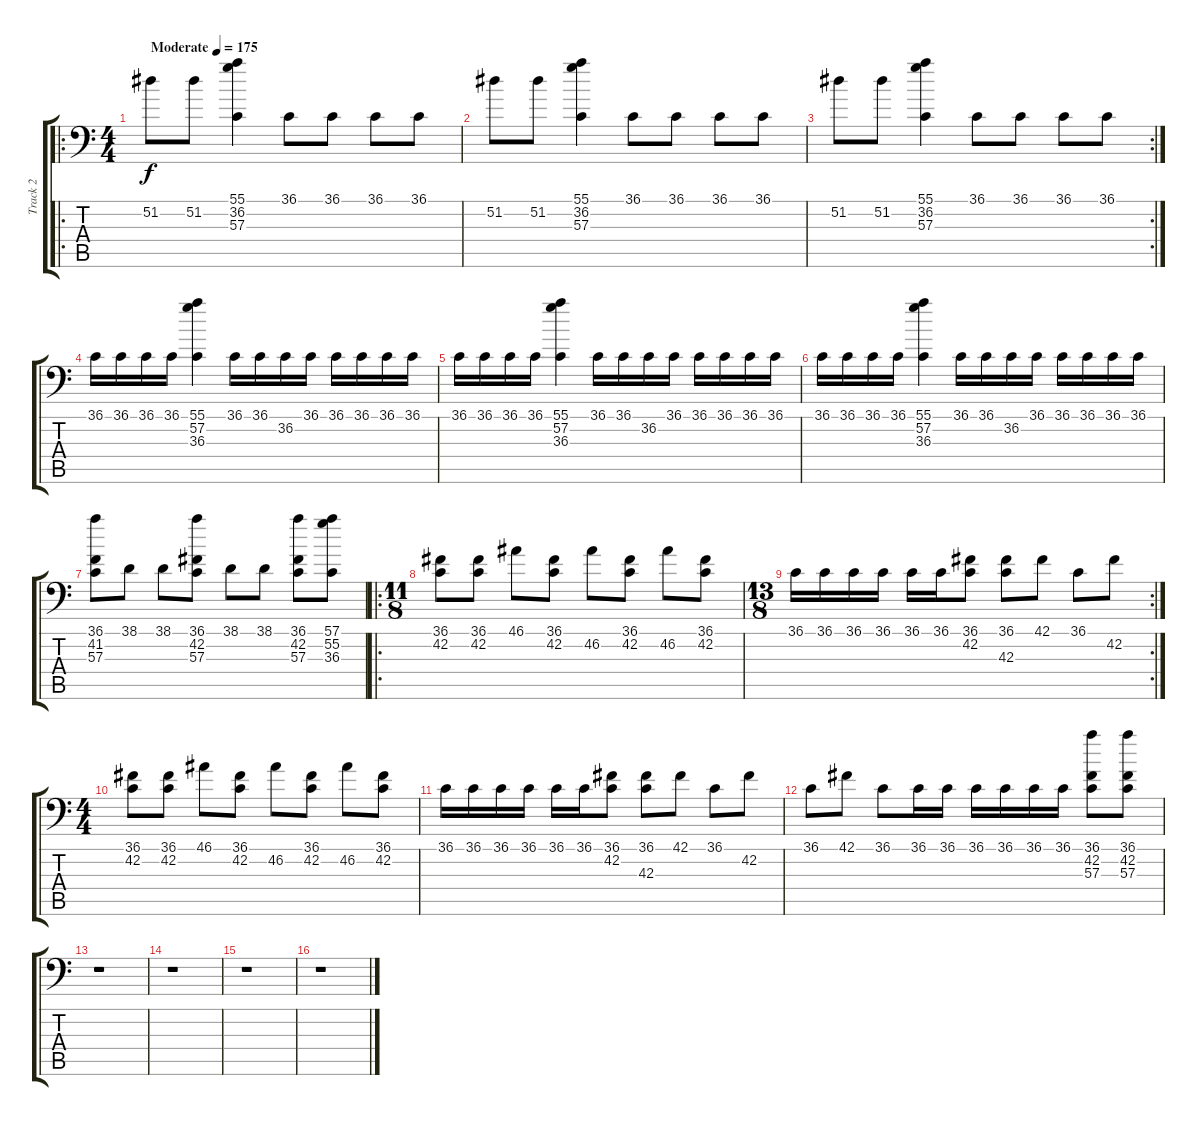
\track ("Track 2" "Track 2") {instrument acousticgrandpiano}
\staff {score tabs}
\tuning (C-1 C-1 C-1 C-1 C-1 C-1) {hide}
\ro
\ts (4 4)
\tempo (175 "Moderate")
\clef f4
\ks c
51.2.8{dy f instrument acousticgrandpiano} 51.2.8 (55.1 36.2 57.3).4 36.1.8 36.1.8 36.1.8 36.1.8 |
51.2.8 51.2.8 (55.1 36.2 57.3).4 36.1.8 36.1.8 36.1.8 36.1.8 |
\rc 2
51.2.8 51.2.8 (55.1 36.2 57.3).4 36.1.8 36.1.8 36.1.8 36.1.8 |
36.1.16 36.1.16 36.1.16 36.1.16 (55.1 57.2 36.3).4 36.1.16 36.1.16 36.2.16 36.1.16 36.1.16 36.1.16 36.1.16 36.1.16 |
36.1.16 36.1.16 36.1.16 36.1.16 (55.1 57.2 36.3).4 36.1.16 36.1.16 36.2.16 36.1.16 36.1.16 36.1.16 36.1.16 36.1.16 |
36.1.16 36.1.16 36.1.16 36.1.16 (55.1 57.2 36.3).4 36.1.16 36.1.16 36.2.16 36.1.16 36.1.16 36.1.16 36.1.16 36.1.16 |
(36.1 41.2 57.3).8 38.1.8 38.1.8 (36.1 42.2 57.3).8 38.1.8 38.1.8 (36.1 42.2 57.3).8 (57.1 55.2 36.3).8 |
\ro
\ts (11 8)
(36.1 42.2).8 (36.1 42.2).8 46.1.8 (36.1 42.2).8 46.2.8 (36.1 42.2).8 46.2.8 (36.1 42.2).8 |
\rc 2
\ts (13 8)
36.1.16 36.1.16 36.1.16 36.1.16 36.1.16 36.1.16 (36.1 42.2).8 (36.1 42.3).8 42.1.8 36.1.8 42.2.8 |
\ts (4 4)
(36.1 42.2).8 (36.1 42.2).8 46.1.8 (36.1 42.2).8 46.2.8 (36.1 42.2).8 46.2.8 (36.1 42.2).8 |
36.1.16 36.1.16 36.1.16 36.1.16 36.1.16 36.1.16 (36.1 42.2).8 (36.1 42.3).8 42.1.8 36.1.8 42.2.8 |
36.1.8 42.1.8 36.1.8 36.1.16 36.1.16 36.1.16 36.1.16 36.1.16 36.1.16 (36.1 42.2 57.3).8 (36.1 42.2 57.3).8 |
r.1 |
r.1 |
r.1 |
r.1
